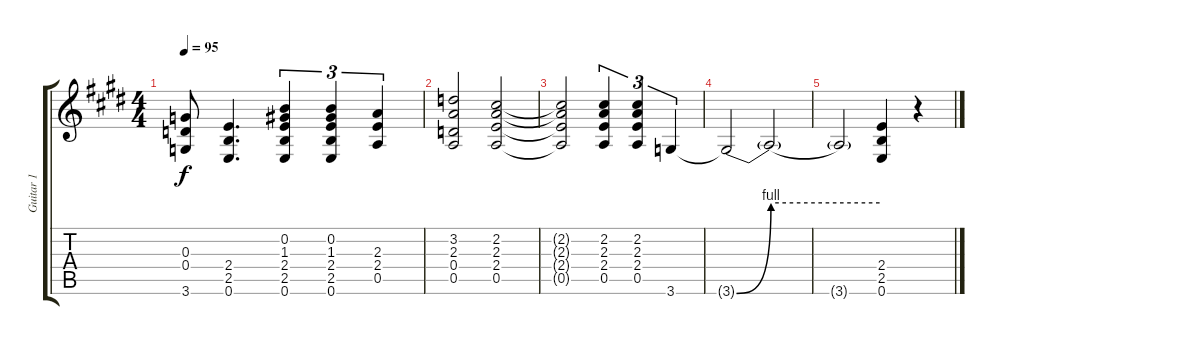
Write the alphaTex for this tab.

\track ("Guitar 1" "Guitar 1") {instrument distortionguitar}
\staff {score tabs}
\tuning (E4 B3 G3 D3 A2 E2) {hide}
\ts (4 4)
\tempo 95
\clef g2
\ks c#minor
(0.3{t} 0.4{t} 3.6{t}).8{dy f} (2.4 2.5 0.6).4{d} (0.2 1.3 2.4 2.5 0.6).4{tu (3 2)} (0.2 1.3 2.4 2.5 0.6).4{tu (3 2)} (2.3 2.4 0.5).4{tu (3 2)} |
(3.2 2.3 0.4 0.5).2 (2.2 2.3 2.4 0.5).2 |
(2.2{t} 2.3{t} 2.4{t} 0.5{t}).2 (2.2 2.3 2.4 0.5).4{tu (3 2)} (2.2 2.3 2.4 0.5).4{tu (3 2)} 3.6.4{tu (3 2)} |
3.6{be (bend 0 0 60 4) t}.2 3.6{be (hold 0 4 60 4) t}.2 |
3.6{t}.2 (2.4 2.5 0.6).4 r.4
